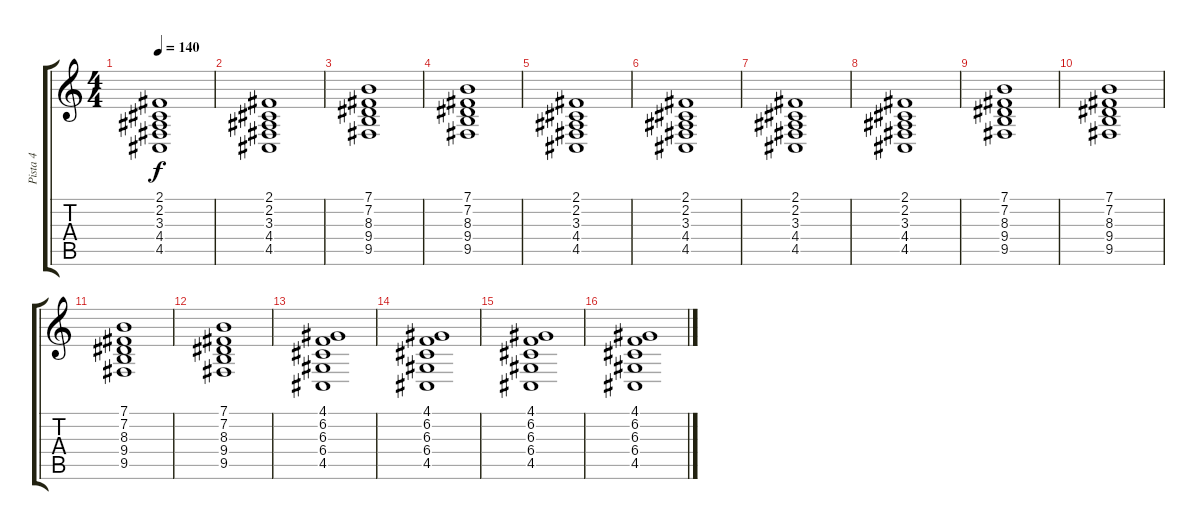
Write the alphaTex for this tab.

\track ("Pista 4" "Pista 4") {instrument fx6goblins}
\staff {score tabs}
\tuning (E4 B3 G3 D3 A2 E2) {hide}
\ts (4 4)
\tempo 140
\clef g2
\ks c
(2.1 2.2 3.3 4.4 4.5).1{dy f} |
(2.1 2.2 3.3 4.4 4.5).1 |
(7.1 7.2 8.3 9.4 9.5).1 |
(7.1 7.2 8.3 9.4 9.5).1 |
(2.1 2.2 3.3 4.4 4.5).1 |
(2.1 2.2 3.3 4.4 4.5).1 |
(2.1 2.2 3.3 4.4 4.5).1 |
(2.1 2.2 3.3 4.4 4.5).1 |
(7.1 7.2 8.3 9.4 9.5).1 |
(7.1 7.2 8.3 9.4 9.5).1 |
(7.1 7.2 8.3 9.4 9.5).1 |
(7.1 7.2 8.3 9.4 9.5).1 |
(4.1 6.2 6.3 6.4 4.5).1 |
(4.1 6.2 6.3 6.4 4.5).1 |
(4.1 6.2 6.3 6.4 4.5).1 |
(4.1 6.2 6.3 6.4 4.5).1
